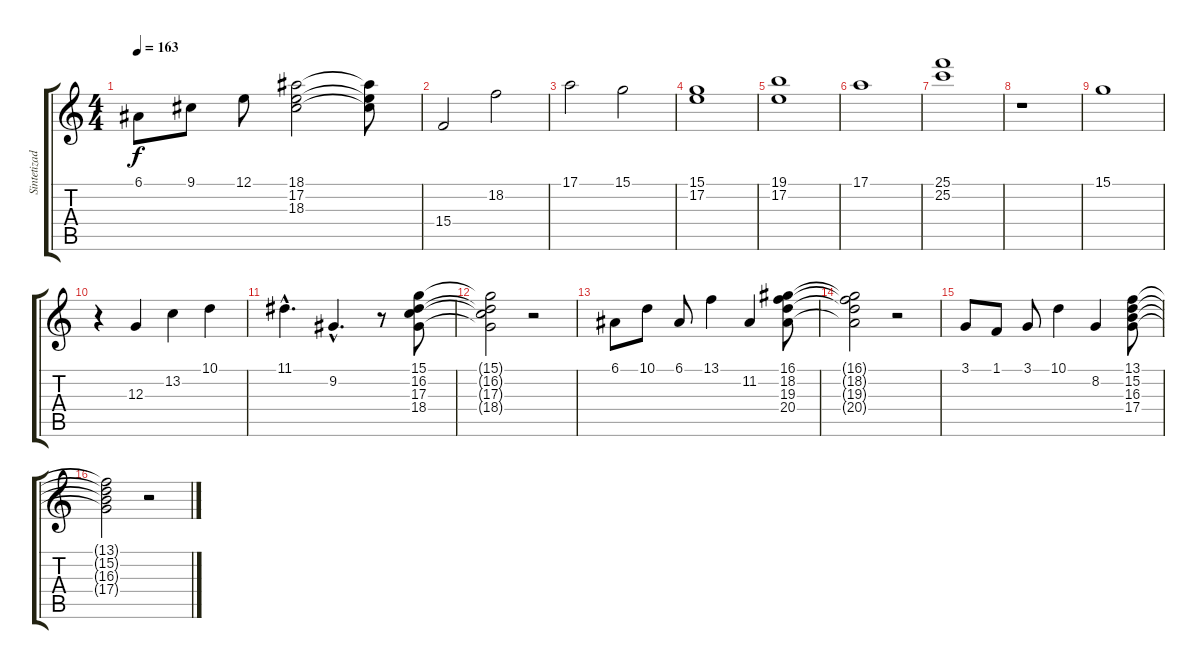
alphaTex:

\track ("Sintetizador" "Sintetizad") {instrument dulcimer}
\staff {score tabs}
\tuning (E4 B3 G3 D3 A2 E2) {hide}
\ts (4 4)
\tempo 163
\clef g2
\ks c
6.1.8{dy f volume 14} 9.1.8 12.1.8 (18.1 17.2 18.3).2 (18.1{t} 17.2{t} 18.3{t}).8 |
15.4.2{volume 10} 18.2.2 |
17.1.2 15.1.2 |
(15.1 17.2).1 |
(19.1 17.2).1 |
17.1.1 |
(25.1 25.2).1 |
r.1 |
15.1.1 |
r.4 12.3.4 13.2.4 10.1.4 |
11.1{hac}.4{d} 9.2{hac}.4{d} r.8 (15.1 16.2 17.3 18.4).8 |
(15.1{t} 16.2{t} 17.3{t} 18.4{t}).2 r.2 |
6.1.8 10.1.8 6.1.8 13.1.4 11.2.4 (16.1 18.2 19.3 20.4).8 |
(16.1{t} 18.2{t} 19.3{t} 20.4{t}).2 r.2 |
3.1.8 1.1.8 3.1.8 10.1.4 8.2.4 (13.1 15.2 16.3 17.4).8 |
(13.1{t} 15.2{t} 16.3{t} 17.4{t}).2 r.2
